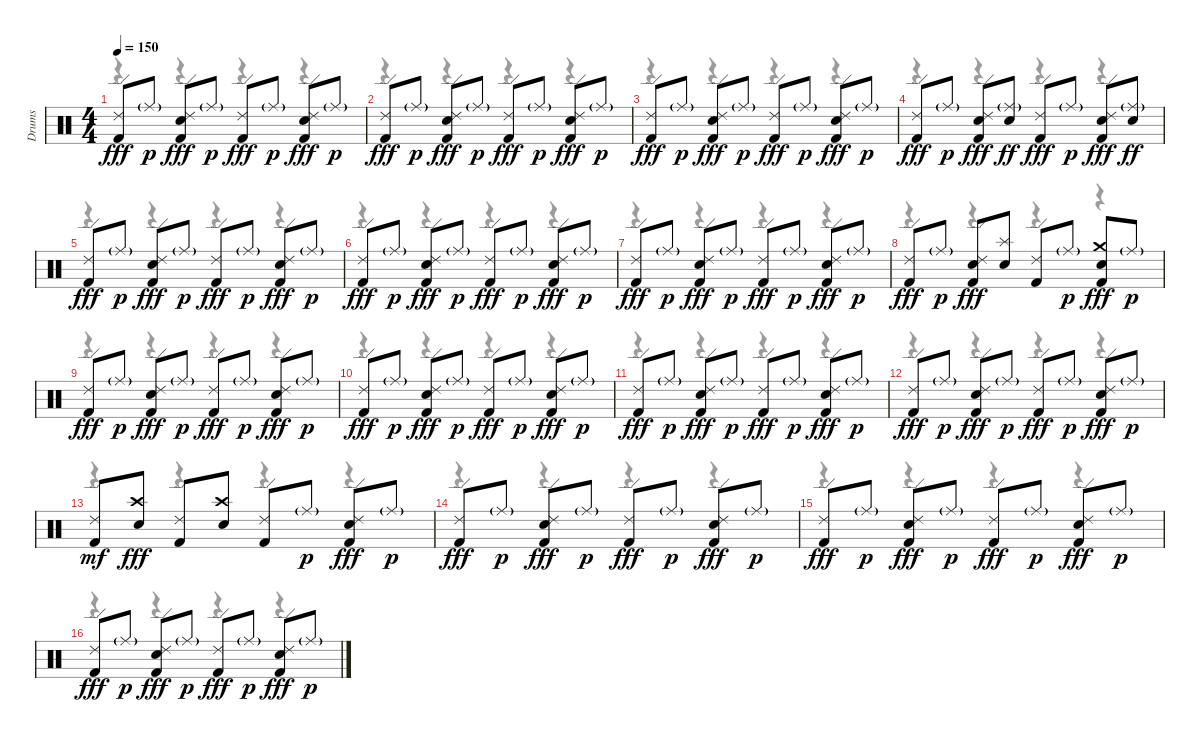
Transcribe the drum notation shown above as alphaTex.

\track ("Drums" "Drums") {instrument percussion}
\staff {score}
\articulation defaults
\voice
\ts (4 4)
\tempo 150
\clef neutral
\ks c
("Kick (hit) 2" "Ride (edge) 2").8{dy fff} "Ride (middle)"{g}.8{dy p} ("Kick (hit) 2" "Snare (hit) 2" "Ride (edge) 2").8{dy fff} "Ride (middle)"{g}.8{dy p} ("Kick (hit) 2" "Ride (edge) 2").8{dy fff} "Ride (middle)"{g}.8{dy p} ("Kick (hit) 2" "Snare (hit) 2" "Ride (edge) 2").8{dy fff} "Ride (middle)"{g}.8{dy p} |
("Kick (hit) 2" "Ride (edge) 2").8{dy fff} "Ride (middle)"{g}.8{dy p} ("Kick (hit) 2" "Snare (hit) 2" "Ride (edge) 2").8{dy fff} "Ride (middle)"{g}.8{dy p} ("Kick (hit) 2" "Ride (edge) 2").8{dy fff} "Ride (middle)"{g}.8{dy p} ("Kick (hit) 2" "Snare (hit) 2" "Ride (edge) 2").8{dy fff} "Ride (middle)"{g}.8{dy p} |
("Kick (hit) 2" "Ride (edge) 2").8{dy fff} "Ride (middle)"{g}.8{dy p} ("Kick (hit) 2" "Snare (hit) 2" "Ride (edge) 2").8{dy fff} "Ride (middle)"{g}.8{dy p} ("Kick (hit) 2" "Ride (edge) 2").8{dy fff} "Ride (middle)"{g}.8{dy p} ("Kick (hit) 2" "Snare (hit) 2" "Ride (edge) 2").8{dy fff} "Ride (middle)"{g}.8{dy p} |
("Kick (hit) 2" "Ride (edge) 2").8{dy fff} "Ride (middle)"{g}.8{dy p} ("Kick (hit) 2" "Snare (hit) 2" "Ride (edge) 2").8{dy fff} ("Snare (hit) 2" "Ride (middle)"{g}).8{dy ff} ("Kick (hit) 2" "Ride (edge) 2").8{dy fff} "Ride (middle)"{g}.8{dy p} ("Kick (hit) 2" "Snare (hit) 2" "Ride (edge) 2").8{dy fff} ("Snare (hit) 2" "Ride (middle)"{g}).8{dy ff} |
("Kick (hit) 2" "Ride (edge) 2").8{dy fff} "Ride (middle)"{g}.8{dy p} ("Kick (hit) 2" "Snare (hit) 2" "Ride (edge) 2").8{dy fff} "Ride (middle)"{g}.8{dy p} ("Kick (hit) 2" "Ride (edge) 2").8{dy fff} "Ride (middle)"{g}.8{dy p} ("Kick (hit) 2" "Snare (hit) 2" "Ride (edge) 2").8{dy fff} "Ride (middle)"{g}.8{dy p} |
("Kick (hit) 2" "Ride (edge) 2").8{dy fff} "Ride (middle)"{g}.8{dy p} ("Kick (hit) 2" "Snare (hit) 2" "Ride (edge) 2").8{dy fff} "Ride (middle)"{g}.8{dy p} ("Kick (hit) 2" "Ride (edge) 2").8{dy fff} "Ride (middle)"{g}.8{dy p} ("Kick (hit) 2" "Snare (hit) 2" "Ride (edge) 2").8{dy fff} "Ride (middle)"{g}.8{dy p} |
("Kick (hit) 2" "Ride (edge) 2").8{dy fff} "Ride (middle)"{g}.8{dy p} ("Kick (hit) 2" "Snare (hit) 2" "Ride (edge) 2").8{dy fff} "Ride (middle)"{g}.8{dy p} ("Kick (hit) 2" "Ride (edge) 2").8{dy fff} "Ride (middle)"{g}.8{dy p} ("Kick (hit) 2" "Snare (hit) 2" "Ride (edge) 2").8{dy fff} "Ride (middle)"{g}.8{dy p} |
("Kick (hit) 2" "Ride (edge) 2").8{dy fff} "Ride (middle)"{g}.8{dy p} ("Kick (hit) 2" "Snare (hit) 2" "Ride (edge) 2").8{dy fff} ("Snare (hit) 2" "Splash (hit)").8 ("Kick (hit) 2" "Ride (edge) 2").8 "Ride (middle)"{g}.8{dy p} ("Kick (hit) 2" "Snare (hit) 2" "Crash medium (hit)").8{dy fff} "Ride (middle)"{g}.8{dy p} |
("Kick (hit) 2" "Ride (edge) 2").8{dy fff} "Ride (middle)"{g}.8{dy p} ("Kick (hit) 2" "Snare (hit) 2" "Ride (edge) 2").8{dy fff} "Ride (middle)"{g}.8{dy p} ("Kick (hit) 2" "Ride (edge) 2").8{dy fff} "Ride (middle)"{g}.8{dy p} ("Kick (hit) 2" "Snare (hit) 2" "Ride (edge) 2").8{dy fff} "Ride (middle)"{g}.8{dy p} |
("Kick (hit) 2" "Ride (edge) 2").8{dy fff} "Ride (middle)"{g}.8{dy p} ("Kick (hit) 2" "Snare (hit) 2" "Ride (edge) 2").8{dy fff} "Ride (middle)"{g}.8{dy p} ("Kick (hit) 2" "Ride (edge) 2").8{dy fff} "Ride (middle)"{g}.8{dy p} ("Kick (hit) 2" "Snare (hit) 2" "Ride (edge) 2").8{dy fff} "Ride (middle)"{g}.8{dy p} |
("Kick (hit) 2" "Ride (edge) 2").8{dy fff} "Ride (middle)"{g}.8{dy p} ("Kick (hit) 2" "Snare (hit) 2" "Ride (edge) 2").8{dy fff} "Ride (middle)"{g}.8{dy p} ("Kick (hit) 2" "Ride (edge) 2").8{dy fff} "Ride (middle)"{g}.8{dy p} ("Kick (hit) 2" "Snare (hit) 2" "Ride (edge) 2").8{dy fff} "Ride (middle)"{g}.8{dy p} |
("Kick (hit) 2" "Ride (edge) 2").8{dy fff} "Ride (middle)"{g}.8{dy p} ("Kick (hit) 2" "Snare (hit) 2" "Ride (edge) 2").8{dy fff} "Ride (middle)"{g}.8{dy p} ("Kick (hit) 2" "Ride (edge) 2").8{dy fff} "Ride (middle)"{g}.8{dy p} ("Kick (hit) 2" "Snare (hit) 2" "Ride (edge) 2").8{dy fff} "Ride (middle)"{g}.8{dy p} |
("Kick (hit) 2" "Ride (edge) 2").8{dy mf} ("Snare (hit) 2" "Crash high (hit)").8{dy fff} ("Kick (hit) 2" "Ride (edge) 2").8 ("Snare (hit) 2" "Crash high (hit)").8 ("Kick (hit) 2" "Ride (edge) 2").8 "Ride (middle)"{g}.8{dy p} ("Kick (hit) 2" "Snare (hit) 2" "Ride (edge) 2").8{dy fff} "Ride (middle)"{g}.8{dy p} |
("Kick (hit) 2" "Ride (edge) 2").8{dy fff} "Ride (middle)"{g}.8{dy p} ("Kick (hit) 2" "Snare (hit) 2" "Ride (edge) 2").8{dy fff} "Ride (middle)"{g}.8{dy p} ("Kick (hit) 2" "Ride (edge) 2").8{dy fff} "Ride (middle)"{g}.8{dy p} ("Kick (hit) 2" "Snare (hit) 2" "Ride (edge) 2").8{dy fff} "Ride (middle)"{g}.8{dy p} |
("Kick (hit) 2" "Ride (edge) 2").8{dy fff} "Ride (middle)"{g}.8{dy p} ("Kick (hit) 2" "Snare (hit) 2" "Ride (edge) 2").8{dy fff} "Ride (middle)"{g}.8{dy p} ("Kick (hit) 2" "Ride (edge) 2").8{dy fff} "Ride (middle)"{g}.8{dy p} ("Kick (hit) 2" "Snare (hit) 2" "Ride (edge) 2").8{dy fff} "Ride (middle)"{g}.8{dy p} |
("Kick (hit) 2" "Ride (edge) 2").8{dy fff} "Ride (middle)"{g}.8{dy p} ("Kick (hit) 2" "Snare (hit) 2" "Ride (edge) 2").8{dy fff} "Ride (middle)"{g}.8{dy p} ("Kick (hit) 2" "Ride (edge) 2").8{dy fff} "Ride (middle)"{g}.8{dy p} ("Kick (hit) 2" "Snare (hit) 2" "Ride (edge) 2").8{dy fff} "Ride (middle)"{g}.8{dy p}
\voice
\clef neutral
\ottava regular
\simile none
\ks c
r.4{dy f} r.4 r.4 r.4 |
r.4 r.4 r.4 r.4 |
r.4 r.4 r.4 r.4 |
r.4 r.4 r.4 r.4 |
r.4 r.4 r.4 r.4 |
r.4 r.4 r.4 r.4 |
r.4 r.4 r.4 r.4 |
r.4 r.4 r.4 r.4 |
r.4 r.4 r.4 r.4 |
r.4 r.4 r.4 r.4 |
r.4 r.4 r.4 r.4 |
r.4 r.4 r.4 r.4 |
r.4 r.4 r.4 r.4 |
r.4 r.4 r.4 r.4 |
r.4 r.4 r.4 r.4 |
r.4 r.4 r.4 r.4
